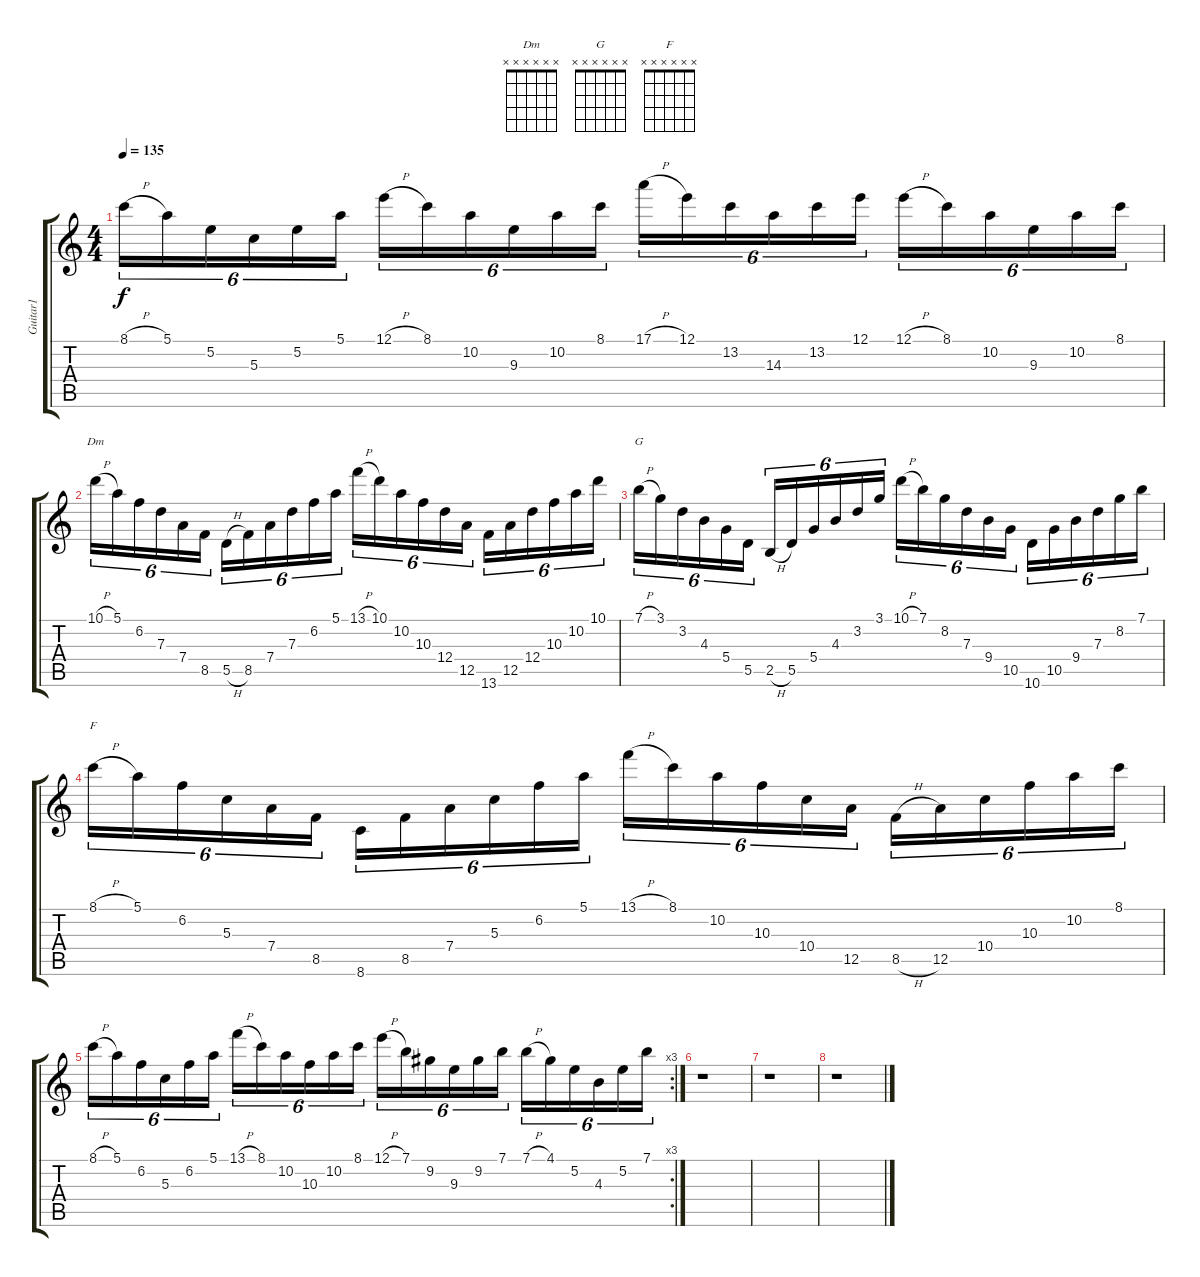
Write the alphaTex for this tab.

\track ("Guitar1" "Guitar1") {instrument overdrivenguitar}
\staff {score tabs}
\tuning (E4 B3 G3 D3 A2 E2) {hide}
\chord ("Dm" x x x x x x)
\chord ("G" x x x x x x)
\chord ("F" x x x x x x)
\ts (4 4)
\tempo 135
\clef g2
\ks c
8.1{h}.16{tu (6 4) dy f} 5.1.16{tu (6 4)} 5.2.16{tu (6 4)} 5.3.16{tu (6 4)} 5.2.16{tu (6 4)} 5.1.16{tu (6 4)} 12.1{h}.16{tu (6 4)} 8.1.16{tu (6 4)} 10.2.16{tu (6 4)} 9.3.16{tu (6 4)} 10.2.16{tu (6 4)} 8.1.16{tu (6 4)} 17.1{h}.16{tu (6 4)} 12.1.16{tu (6 4)} 13.2.16{tu (6 4)} 14.3.16{tu (6 4)} 13.2.16{tu (6 4)} 12.1.16{tu (6 4)} 12.1{h}.16{tu (6 4)} 8.1.16{tu (6 4)} 10.2.16{tu (6 4)} 9.3.16{tu (6 4)} 10.2.16{tu (6 4)} 8.1.16{tu (6 4)} |
10.1{h}.16{tu (6 4) ch "Dm"} 5.1.16{tu (6 4)} 6.2.16{tu (6 4)} 7.3.16{tu (6 4)} 7.4.16{tu (6 4)} 8.5.16{tu (6 4)} 5.5{h}.16{tu (6 4)} 8.5.16{tu (6 4)} 7.4.16{tu (6 4)} 7.3.16{tu (6 4)} 6.2.16{tu (6 4)} 5.1.16{tu (6 4)} 13.1{h}.16{tu (6 4)} 10.1.16{tu (6 4)} 10.2.16{tu (6 4)} 10.3.16{tu (6 4)} 12.4.16{tu (6 4)} 12.5.16{tu (6 4)} 13.6.16{tu (6 4)} 12.5.16{tu (6 4)} 12.4.16{tu (6 4)} 10.3.16{tu (6 4)} 10.2.16{tu (6 4)} 10.1.16{tu (6 4)} |
7.1{h}.16{tu (6 4) ch "G"} 3.1.16{tu (6 4)} 3.2.16{tu (6 4)} 4.3.16{tu (6 4)} 5.4.16{tu (6 4)} 5.5.16{tu (6 4)} 2.5{h}.16{tu (6 4)} 5.5.16{tu (6 4)} 5.4.16{tu (6 4)} 4.3.16{tu (6 4)} 3.2.16{tu (6 4)} 3.1.16{tu (6 4)} 10.1{h}.16{tu (6 4)} 7.1.16{tu (6 4)} 8.2.16{tu (6 4)} 7.3.16{tu (6 4)} 9.4.16{tu (6 4)} 10.5.16{tu (6 4)} 10.6.16{tu (6 4)} 10.5.16{tu (6 4)} 9.4.16{tu (6 4)} 7.3.16{tu (6 4)} 8.2.16{tu (6 4)} 7.1.16{tu (6 4)} |
8.1{h}.16{tu (6 4) ch "F"} 5.1.16{tu (6 4)} 6.2.16{tu (6 4)} 5.3.16{tu (6 4)} 7.4.16{tu (6 4)} 8.5.16{tu (6 4)} 8.6.16{tu (6 4)} 8.5.16{tu (6 4)} 7.4.16{tu (6 4)} 5.3.16{tu (6 4)} 6.2.16{tu (6 4)} 5.1.16{tu (6 4)} 13.1{h}.16{tu (6 4)} 8.1.16{tu (6 4)} 10.2.16{tu (6 4)} 10.3.16{tu (6 4)} 10.4.16{tu (6 4)} 12.5.16{tu (6 4)} 8.5{h}.16{tu (6 4)} 12.5.16{tu (6 4)} 10.4.16{tu (6 4)} 10.3.16{tu (6 4)} 10.2.16{tu (6 4)} 8.1.16{tu (6 4)} |
\rc 3
8.1{h}.16{tu (6 4)} 5.1.16{tu (6 4)} 6.2.16{tu (6 4)} 5.3.16{tu (6 4)} 6.2.16{tu (6 4)} 5.1.16{tu (6 4)} 13.1{h}.16{tu (6 4)} 8.1.16{tu (6 4)} 10.2.16{tu (6 4)} 10.3.16{tu (6 4)} 10.2.16{tu (6 4)} 8.1.16{tu (6 4)} 12.1{h}.16{tu (6 4)} 7.1.16{tu (6 4)} 9.2.16{tu (6 4)} 9.3.16{tu (6 4)} 9.2.16{tu (6 4)} 7.1.16{tu (6 4)} 7.1{h}.16{tu (6 4)} 4.1.16{tu (6 4)} 5.2.16{tu (6 4)} 4.3.16{tu (6 4)} 5.2.16{tu (6 4)} 7.1.16{tu (6 4)} |
r.1 |
r.1 |
r.1
